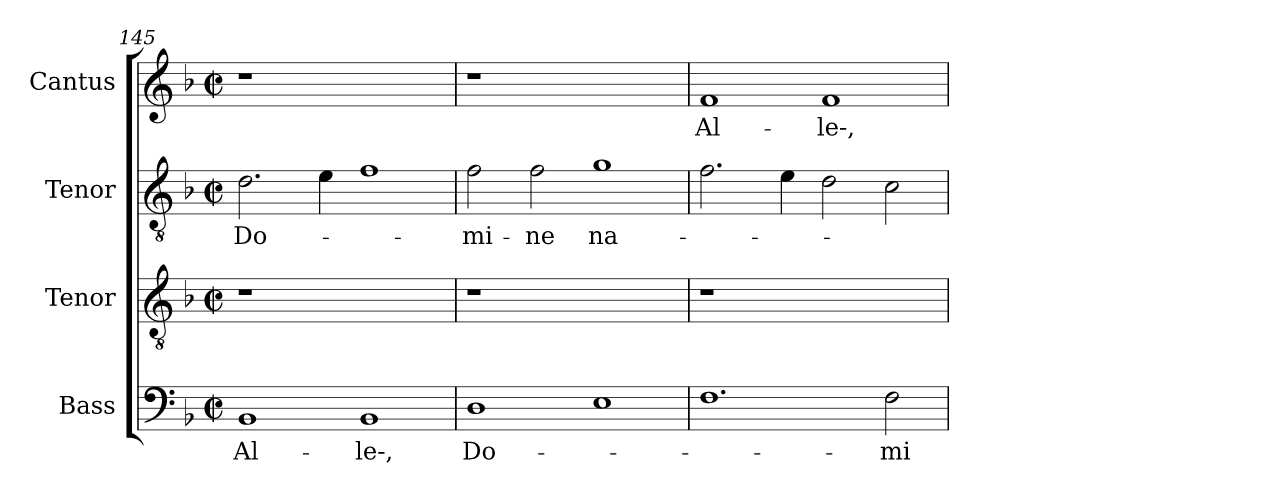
**kern	**text	**kern	**kern	**text	**kern	**text
*part4	*part4	*part3	*part2	*part2	*part1	*part1
*staff4	*staff4	*staff3	*staff2	*staff2	*staff1	*staff1
*I"Bass	*	*I"Tenor	*I"Tenor	*	*I"Cantus	*
*	*	*I'Tenor	*	*	*	*
*clefF4	*	*clefGv2	*clefGv2	*	*clefG2	*
*	*	*ITrd7c12	*ITrd7c12	*	*	*
*k[b-]	*	*k[b-]	*k[b-]	*	*k[b-]	*
*F:	*	*F:	*F:	*	*F:	*
*M2/2	*	*M2/2	*M2/2	*	*M2/2	*
*met(c|)	*	*met(c|)	*met(c|)	*	*met(c|)	*
=145	=145	=145	=145	=145	=145	=145
!	!LO:LY:b:color=#000000	!LO:N:vis=1	!	!	!	!
!	!	!	!	!LO:LY:b:color=#000000	!LO:N:vis=1	!
1BB-i	Al-	1r	2.Di\	Do-	1r	.
.	.	.	4Ei\	.	.	.
!	!LO:LY:b:color=#000000	!	!	!	!	!
1BB-i	-le-,	1ryy	1Fi	.	1ryy	.
=146	=146	=146	=146	=146	=146	=146
!	!LO:LY:b:color=#000000	!LO:N:vis=1	!	!	!	!
!	!	!	!	!LO:LY:b:color=#000000	!LO:N:vis=1	!
1Di	Do-	1r	2Fi\	-mi-	1r	.
!	!	!	!	!LO:LY:b:color=#000000	!	!
.	.	.	2Fi\	-ne	.	.
!	!	!	!	!LO:LY:b:color=#000000	!	!
1Ei	.	1ryy	1Gi	na-	1ryy	.
=147	=147	=147	=147	=147	=147	=147
!	!	!LO:N:vis=1	!	!	!	!
!	!	!	!	!	!	!LO:LY:b:color=#000000
1.Fi	.	1r	2.Fi\	.	1fi	Al-
.	.	.	4Ei\	.	.	.
!	!	!	!	!	!	!LO:LY:b:color=#000000
.	.	1ryy	2Di\	.	1fi	-le-,
!	!LO:LY:b:color=#000000	!	!	!	!	!
2Fi\	-mi-	.	2Ci\	.	.	.
=	=	=	=	=	=	=
*-	*-	*-	*-	*-	*-	*-
